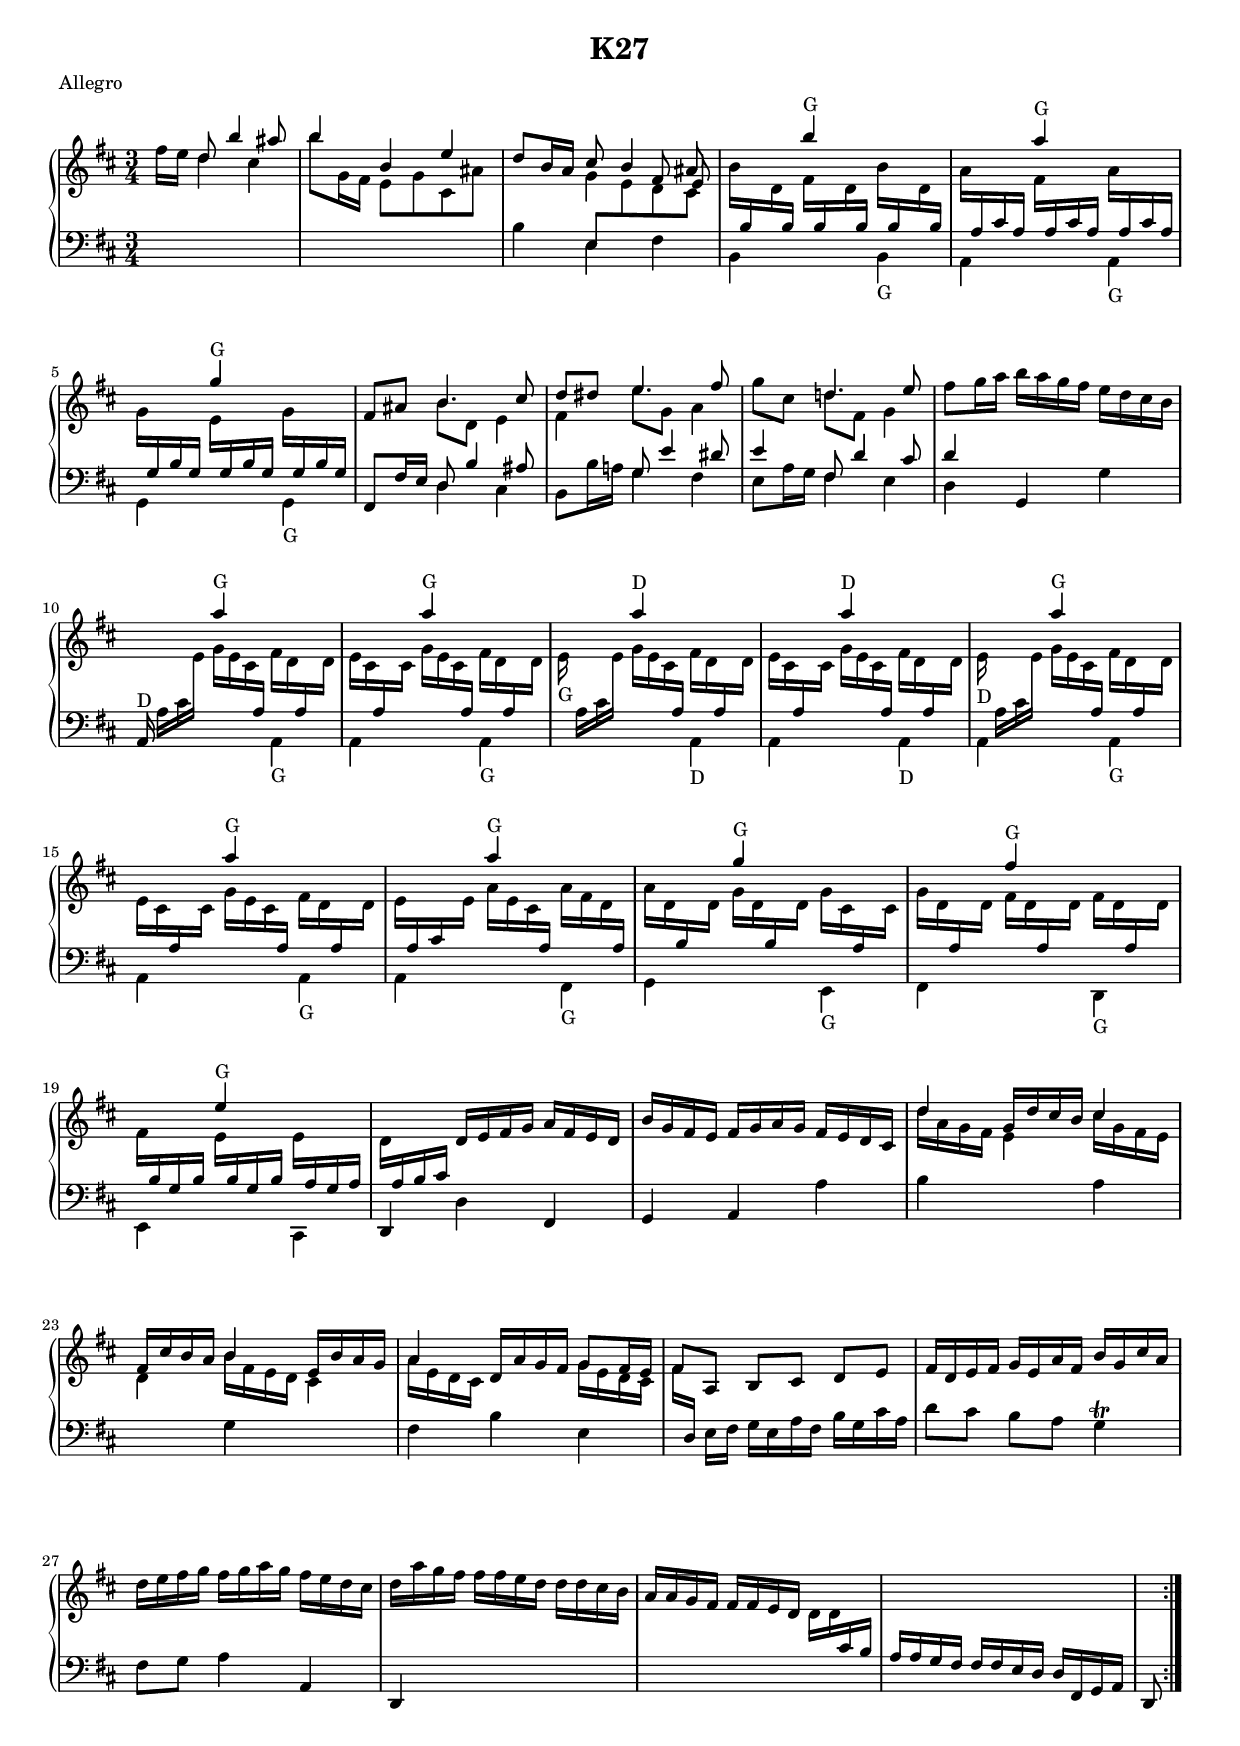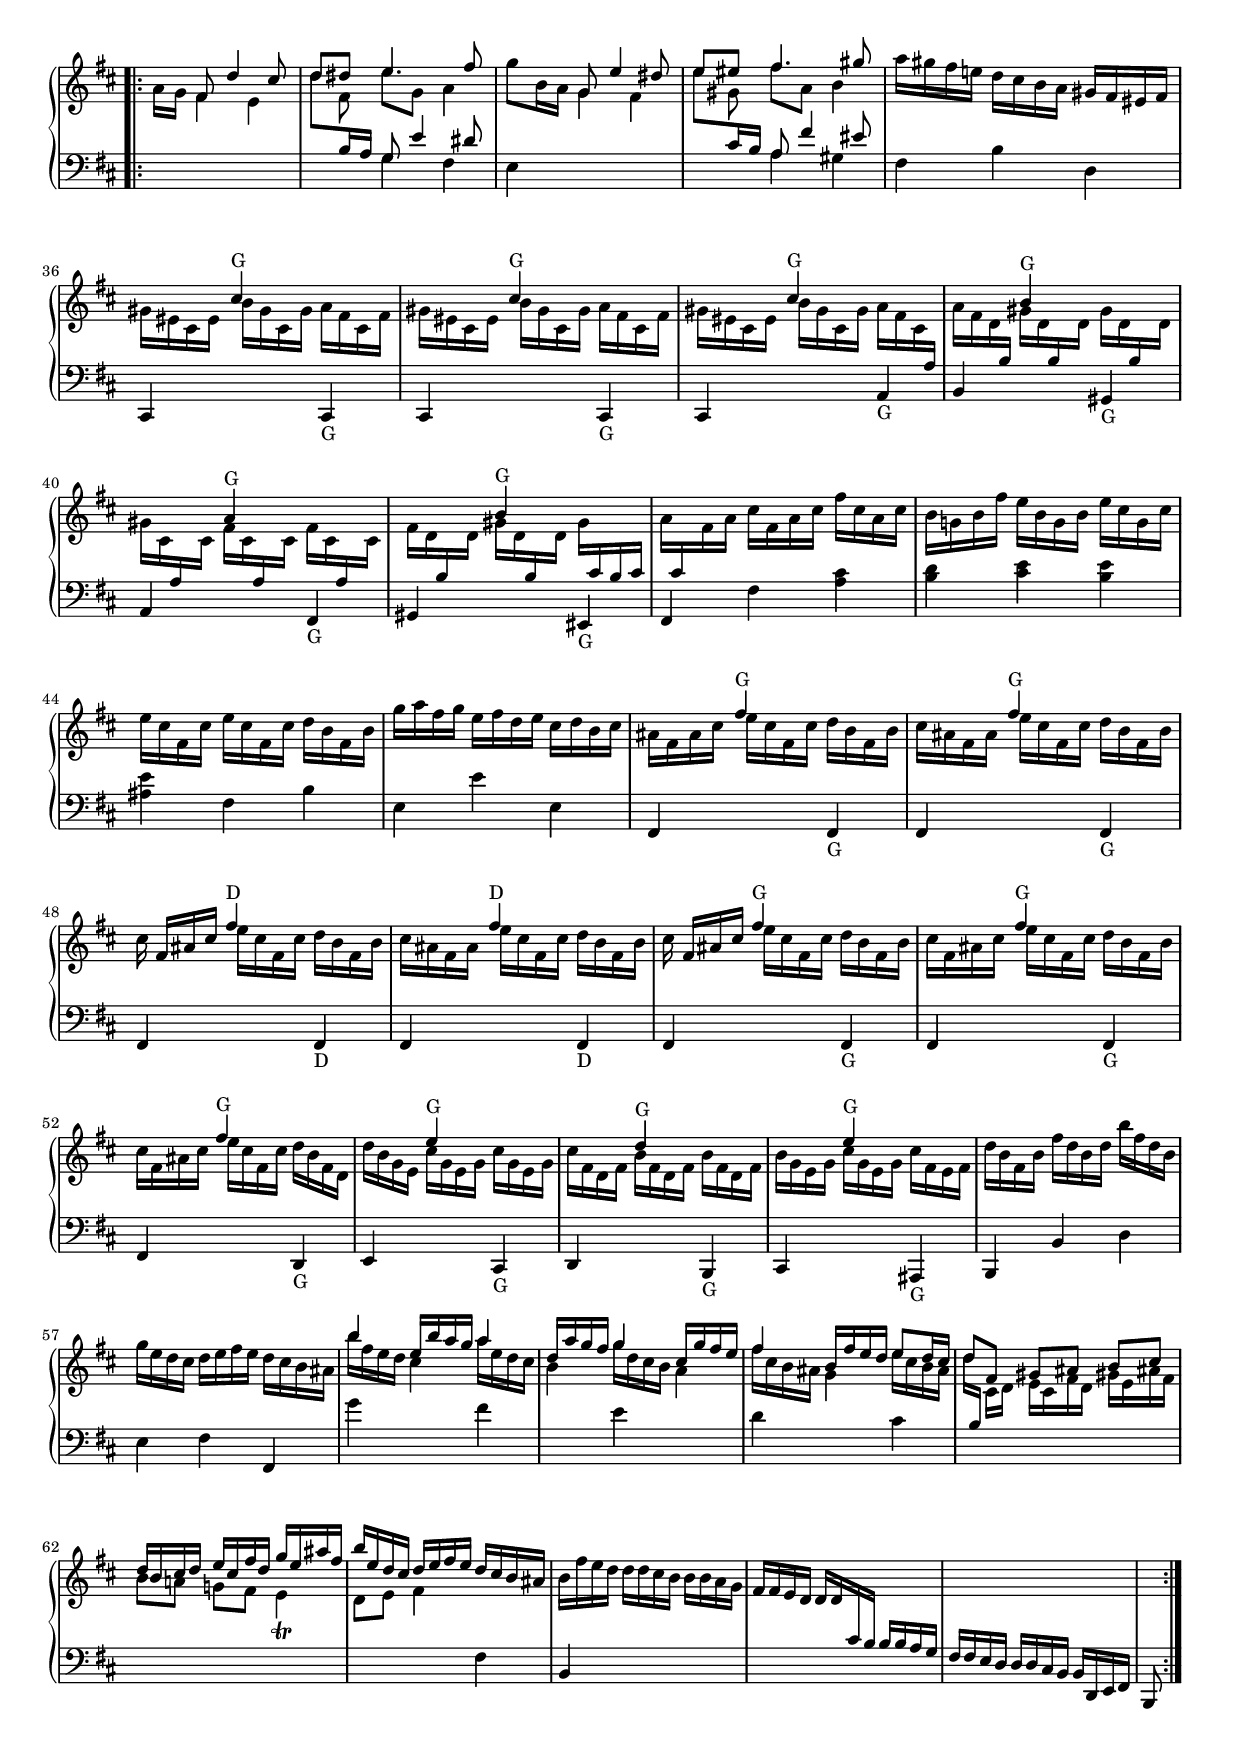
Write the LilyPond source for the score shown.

\version "2.18.2"

#(set-global-staff-size 16.6)

\paper {
  #(set-paper-size "a4")
  print-page-number = ##f
  between-system-padding = #0.1
  between-system-space = #0.1
  ragged-last-bottom = ##f
  ragged-bottom = ##f
}

breaks = {s2.*31 \pageBreak}

\version "2.18.2"

su = \stemUp
sd = \stemDown
sn = \stemNeutral
tu = \tieUp
td = \tieDown
tn = \tieNeutral
cstr = \change Staff = "right"
cstl = \change Staff = "left"

global = {
  \key b \minor
  \time 3/4
  \override Staff.NoteCollision #'merge-differently-dotted = ##t
}

right = \relative c'' {
  \global
  
  \partial 2.*5/6
  \repeat volta 2 {
    <<{ s8 d b'4 ais8 } \\ { fis16 e d4 cis }>>
    <<{ b'4 b, e } \\ { b'8 g,16 fis e8 g cis, ais' }>>
    <<{ d8 b16 a cis8 b4 ais8 } \\ { \shiftOn s4 g4 \su fis8 \noBeam e }>>
    
    \cstr \sd b'16 \cstl \su b, \cstr \sd d \cstl \su b \cstr \sd fis' \cstl \su b, 
    \cstr \sd d \cstl \su b \cstr \sd b' \cstl \su b, \cstr \sd d \cstl \su b
    \cstr \sd a' \cstl \su a, cis a
    \cstr \sd fis' \cstl \su a, cis a
    \cstr \sd a' \cstl \su a, cis a
    \cstr \sd g' \cstl \su g, b g
    \cstr \sd e' \cstl \su g, b g
    \cstr \sd g' \cstl \su g, b g

    \cstr \sn 
    <<{ fis'8 ais b4. cis8 
        d dis e4. fis8
        s4 d!4. e8 } \\
      { s4 b8 d, e4
        fis e'8 g, a4
        g'8[ cis,] d[ fis,] g4
    }>>
    fis'8 g16 a b a g fis e d cis b
    
    \cstl \su a,,^"D" \repeat unfold 3 {
      \cstl \sd a'[ cis \cstr e] g e cis \cstl \su a 
      \cstr \sd fis' d \cstl \su a \cstr \sd d
      e cis \cstl \su a \cstr \sd cis g' e cis \cstl \su a 
      \cstr \sd fis' d \cstl \su a \cstr \sd d 
    } \alternative {
      { e16_"G" } { e16_"D" } { e16 }
    }
    
    \cstl \su a, cis \cstr \sd e a e cis \cstl \su a \cstr \sd a' fis d \cstl \su a
    \cstr \sd a' d, \cstl \su b \cstr \sd d g d \cstl \su b \cstr \sd d g cis, \cstl \su a \cstr \sd cis
    g' d \cstl \su a \cstr \sd d fis d \cstl \su a \cstr \sd d fis d \cstl \su a \cstr \sd d
    fis \cstl \su b, g b \cstr \sd e \cstl \su b g b \cstr \sd e \cstl \su a, g a
    
    \cstr \sd d \cstl \su a b cis \cstr \sn d e fis g a fis e d
    b' g fis e fis g a g fis e d cis
    <<{ d'4 g,16 d' cis b cis4 } \\ { d16 a g fis e4 cis'16 g fis e }>>
    <<{ fis cis' b a b4 e,16 b' a g } \\ { d4 b'16 fis e d cis4 }>>
    
    <<{ a'4 \once \override Beam #'positions = #'(3 . 3) d,16 a' g fis g8 fis16 e } \\ { a16 e d cis s4 g'16 e d cis }>>
    fis8[ a,] b[ cis] d[ e]
    fis16 d e fis g e a fis b g cis a
    d e fis g fis g a g fis e d cis
    
    d a' g fis fis fis e d d d cis b
    a a g fis fis fis e d d d \cstl \su cis b
    a a g fis fis fis e d d fis, g a 
    d,8
  }
  
  \repeat volta 2 {
    \cstr \sn
    <<{ s8 fis''8 d'4 cis8 } \\ { a16 g fis4 e }>>
    <<{ d'8 dis e4. fis8 } \\ { s8 fis, e'8[ g,] a4 }>>
    <<{ s4 g8 e'4 dis8 } \\ { g b,16 a g4 fis }>>
    <<{ e'8 eis fis4. gis8 } \\ { s8 gis, fis'8[ a,] b4 }>>
    
    a'16 gis fis e! d cis b a gis fis eis fis
    \repeat unfold 3 { \sd gis eis cis eis b' gis cis, gis' a fis cis }
    \alternative { {fis} {fis} {\cstl \su a,} }
    \cstr \sd a' fis d \cstl \su b \repeat unfold 2 { \cstr \sd gis' d \cstl \su b \cstr \sd d }
    \cstr \sd gis cis, \cstl \su a \cstr \sd cis \repeat unfold 2 { fis cis \cstl \su a \cstr \sd cis }
    
    fis d \cstl \su b \cstr \sd d gis d \cstl \su b \cstr \sd d gis \cstl \su cis, b cis
    \cstr \sd a' \cstl \su cis, \cstr \sd fis a cis fis, a cis fis cis a cis
    b g! b fis' e b g b e cis g cis
    
    \repeat unfold 2 { e cis fis, cis' } d b fis b
    g' a fis g e fis d e cis d b cis
    ais fis ais cis e cis fis, cis' d b fis b 
    cis ais fis ais e' cis fis, cis' d b fis b
    
    cis \su fis,[ ais cis] \sd e cis fis, cis' d b fis b 
    cis ais fis ais e' cis fis, cis' d b fis b
    cis \su fis,[ ais cis] \sd e cis fis, cis' d b fis b 
    cis fis, ais cis e cis fis, cis' d b fis b
      
    cis fis, ais cis e cis fis, cis' d b fis d
    d' b g e \repeat unfold 2 { cis' g e g }
    cis fis, d fis \repeat unfold 2 { b fis d fis }
    b g e g cis g e g cis fis, e fis
    
    d' b fis b fis' d b d b' fis d b
    g' e d cis d e fis e d cis b ais
    <<{ b'4 e,16 b' a g a4 } \\ { b16 fis e d cis4 a'16 e d cis }>>
    <<{ d a' g fis g4 cis,16 g' fis e } \\ { b4 g'16 d cis b a4 }>>
    
    <<{ fis'4 b,16 fis' e d e8 d16 cis } \\ { fis cis b ais g4 e'16  cis b ais }>>
    \su d8[ fis,] gis[ ais] b[ cis]
    d16 b cis d e cis fis d g e ais fis
    b e, d cis d e fis e d cis b ais
    
    \sd b fis' e d d d cis b b b a g
    \su fis fis e d d d \cstl cis b b b a g 
    fis fis e d d d cis b b d, e fis
    b,8
  }
}
 
left = \relative c {
  \global
  
  \partial 2.*5/6
  \repeat volta 2 {
    s8 s2 s2.
    <<{ s4 e8 \cstr \sd e' d cis } \\ { b4 e, fis }>>
    <<{ \cstr s4 b''^"G" s s a^"G" s s g^"G" s } \\ 
      { \cstl b,,, s b_"G" a s a_"G" g s g_"G" }>>
    
    <<{ fis8 fis'16 e d8 b'4 ais8
        s4 g8 e'4 dis8
        e4 fis,8 d'4 cis8
        d4 } \\
      { s4 d, cis
        b8 b'16 a! g4 fis
        e8 a16 g fis4 e
        d }>> g, g'
    
    <<{ \cstr s4 a''^"G" s s a^"G" s s a^"D" s s a^"D" s s a^"G" s s a^"G" s } \\
      { \cstl s4 s a,,,_"G" a s a_"G" s s a_"D" a s a_"D" a s a_"G" a s a_"G" }>>
    <<{ \cstr s a'''^"G" s s g^"G" s s fis^"G" s s e^"G" s } \\
      { \cstl a,,, s fis_"G" g s e_"G" fis s d_"G" e s cis }>>
    
    d4  d' fis,
    g a a'
    b s a
    s g s 
    
    fis b e,
    \cstr fis'16[ \cstl d,] e fis g e a fis b g cis a
    d8[ cis] b[ a] g4-\trill 
    fis8 g a4 a,
    d, s2 
    s2. s s8
  }
  
  \repeat volta 2 {
    s8 s2
    <<{ \cstr \sd d'''8 \cstl \su b,16 a g8 e'4 dis8 } \\ { s4 g, fis }>>
    e4 s2
    <<{ \cstr \sd e''8 \cstl \su cis,16 b a8 fis'4 eis8 } \\ { s4 a, gis }>>
    fis b d,
    
    <<{ \cstr \su \repeat unfold 3 { s4 cis''^"G" s } s b^"G" s s a^"G" s s b^"G" s } \\
      { \cstl \su \repeat unfold 2 { cis,,, s cis_"G" } 
        cis s a'_"G" b s gis_"G" a s fis_"G" gis s eis_"G" }>>
    fis fis' <a cis>
    <b d> <cis e> <b e>
    
    <ais e'> fis b
    e, e' e,
    <<{ \cstr \su s fis''^"G" s s fis^"G" s 
        s fis^"D" s s fis^"D" s 
        s fis^"G" s s fis^"G" s 
        s fis^"G" s s e^"G" s 
        s d^"G" s s e^"G" s } \\
      { \cstl \su fis,,, s fis_"G" fis s fis_"G" 
        fis s fis_"D" fis s fis_"D" 
        fis s fis_"G" fis s fis_"G"
        fis s d_"G" e s cis_"G" 
        d s b_"G" cis s ais_"G"
    }>>
    
    b b' d
    e fis fis, 
    g'' s fis
    s e s
    
    d s cis
    \cstr \sd d'16[ \cstl \su b,] \cstr \sd cis d e cis fis d gis! e ais! fis
    b8[ a!] g![ fis] e4_\trill
    d8 e fis4 \cstl fis,
    
    \su b, s2 
    s2. s2. s8
  }
}

\header {
  title = "K27"
  meter = "Allegro"
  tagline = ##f
}

\score {
  \new PianoStaff <<
    \new Staff = "right" {
      << 
        \breaks
        \right
      >>
    }
    \new Staff = "left" { 
      <<
      \clef bass \left 
      \breaks
      >>
    }
  >>
  \layout { indent = 0 }
}
